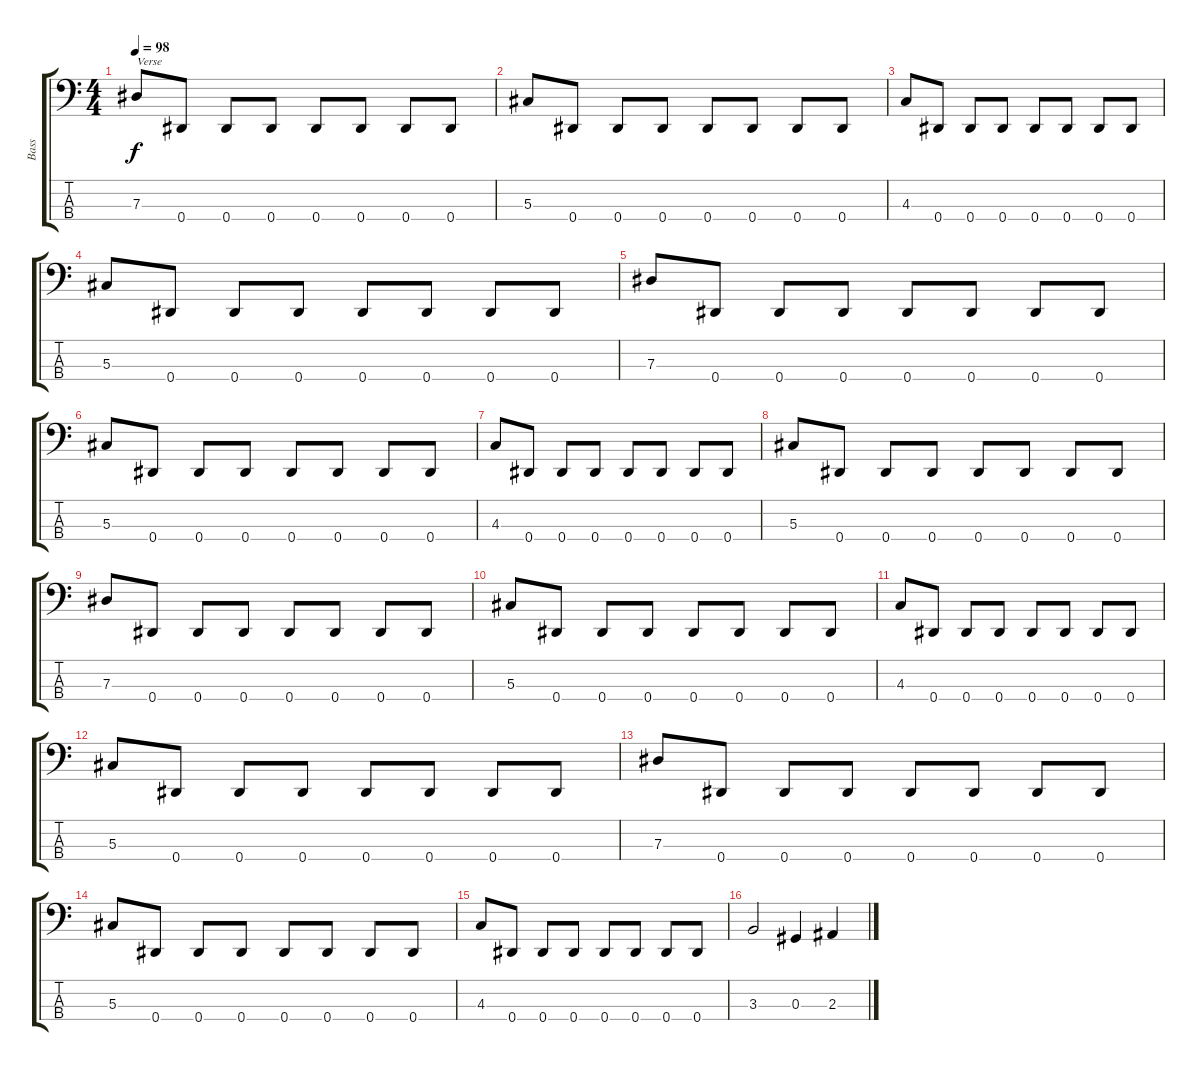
\track ("Bass" "Bass") {instrument electricbasspick}
\staff {score tabs}
\tuning (Gb2 Db2 Ab1 Eb1) {hide}
\ts (4 4)
\tempo 98
\clef f4
\ks c
7.3.8{txt "Verse" dy f} 0.4.8 0.4.8 0.4.8 0.4.8 0.4.8 0.4.8 0.4.8 |
5.3.8 0.4.8 0.4.8 0.4.8 0.4.8 0.4.8 0.4.8 0.4.8 |
4.3.8 0.4.8 0.4.8 0.4.8 0.4.8 0.4.8 0.4.8 0.4.8 |
5.3.8 0.4.8 0.4.8 0.4.8 0.4.8 0.4.8 0.4.8 0.4.8 |
7.3.8 0.4.8 0.4.8 0.4.8 0.4.8 0.4.8 0.4.8 0.4.8 |
5.3.8 0.4.8 0.4.8 0.4.8 0.4.8 0.4.8 0.4.8 0.4.8 |
4.3.8 0.4.8 0.4.8 0.4.8 0.4.8 0.4.8 0.4.8 0.4.8 |
5.3.8 0.4.8 0.4.8 0.4.8 0.4.8 0.4.8 0.4.8 0.4.8 |
7.3.8 0.4.8 0.4.8 0.4.8 0.4.8 0.4.8 0.4.8 0.4.8 |
5.3.8 0.4.8 0.4.8 0.4.8 0.4.8 0.4.8 0.4.8 0.4.8 |
4.3.8 0.4.8 0.4.8 0.4.8 0.4.8 0.4.8 0.4.8 0.4.8 |
5.3.8 0.4.8 0.4.8 0.4.8 0.4.8 0.4.8 0.4.8 0.4.8 |
7.3.8 0.4.8 0.4.8 0.4.8 0.4.8 0.4.8 0.4.8 0.4.8 |
5.3.8 0.4.8 0.4.8 0.4.8 0.4.8 0.4.8 0.4.8 0.4.8 |
4.3.8 0.4.8 0.4.8 0.4.8 0.4.8 0.4.8 0.4.8 0.4.8 |
3.3.2 0.3.4 2.3.4
